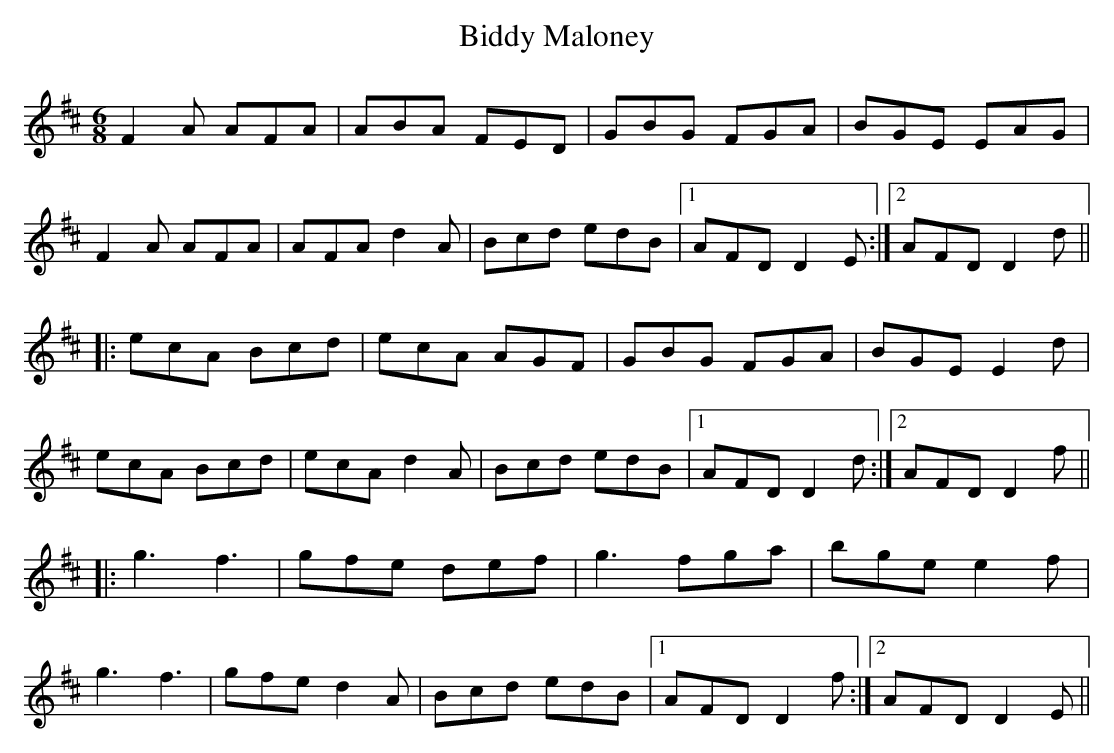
X:1
T:Biddy Maloney
M:6/8
K:D
F2A AFA|ABA FED|GBG FGA|BGE EAG|
F2A AFA|AFA d2A|Bcd edB|1 AFD D2E:|2 AFD D2d||
|:ecA Bcd|ecA AGF|GBG FGA|BGE E2d|
ecA Bcd|ecA d2A|Bcd edB|1 AFD D2d:|2 AFD D2f||
|:g3 f3|gfe def|g3 fga|bge e2f|
g3 f3|gfe d2A|Bcd edB|1 AFD D2f:|2 AFD D2E||
